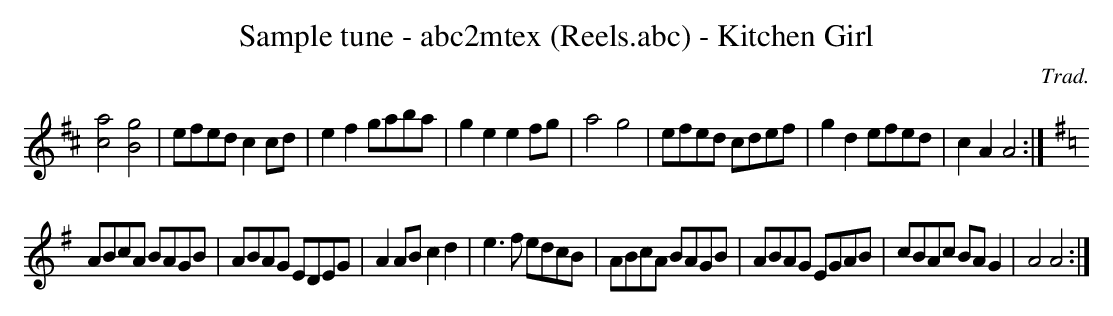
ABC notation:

X:1
T:Sample tune - abc2mtex (Reels.abc) - Kitchen Girl
C:Trad.
E:8
K:D
[c4a4] [B4g4]|efed c2cd|e2f2 gaba|g2e2 e2fg|a4 g4|efed cdef|g2d2 efed|c2A2 A4:|
K:G
ABcA BAGB|ABAG EDEG|A2AB c2d2|e3f edcB|ABcA BAGB|ABAG EGAB|cBAc BAG2|A4 A4:|
